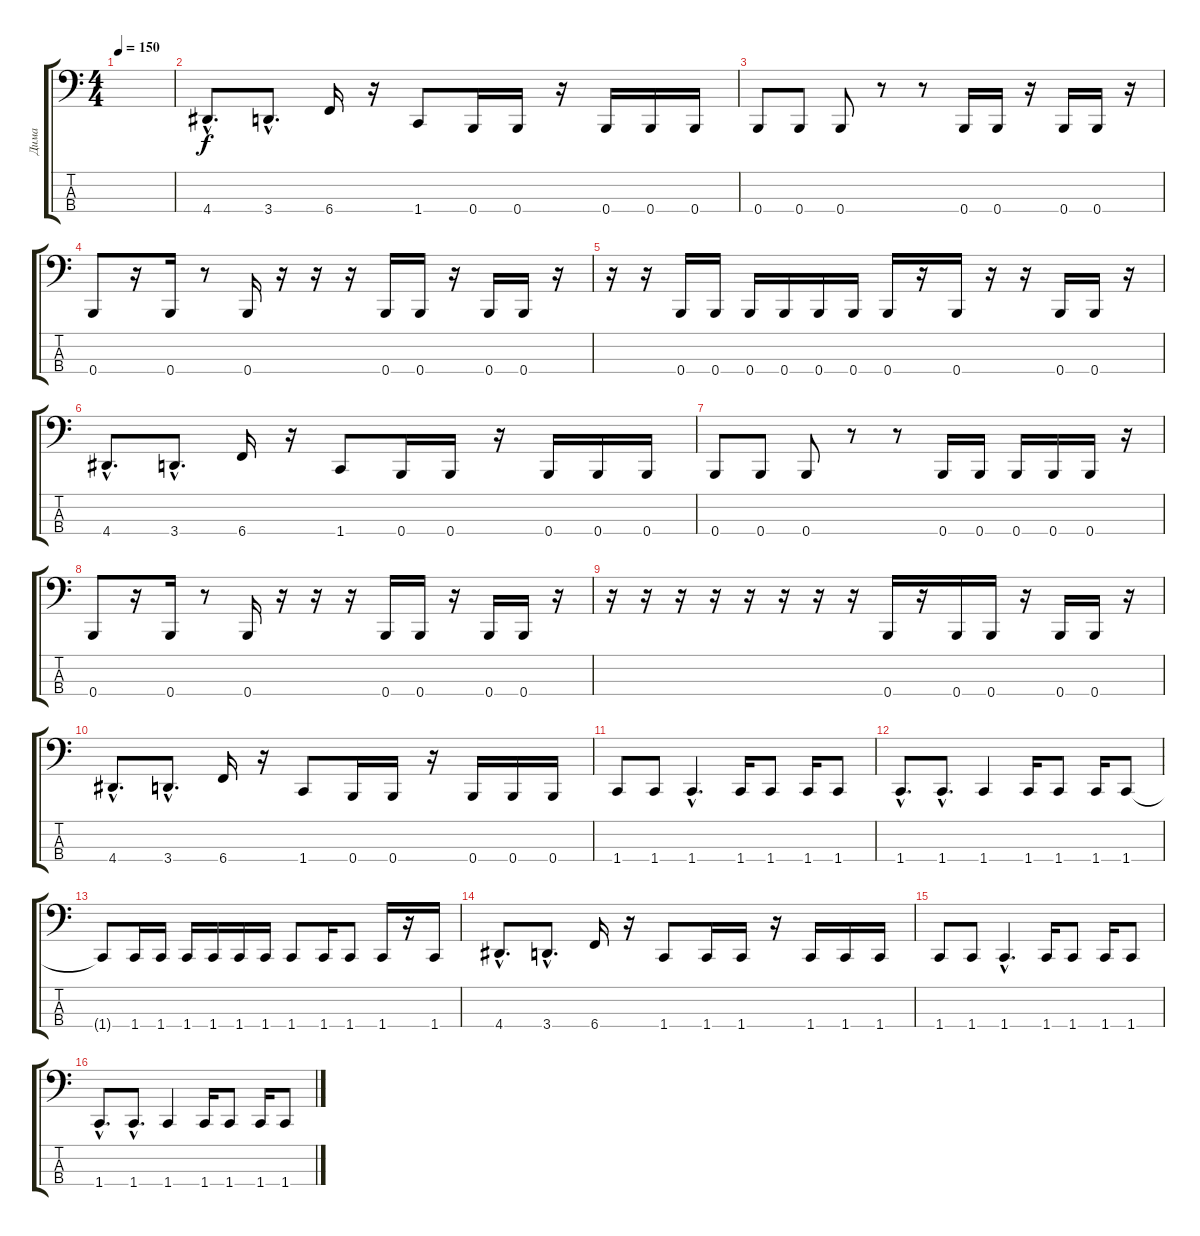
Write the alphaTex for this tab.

\track ("Дима" "Дима") {instrument electricbassfinger}
\staff {score tabs}
\tuning (E2 B1 Gb1 B0) {hide}
\ts (4 4)
\tempo 150
\clef f4
\ks c
|
4.4{hac}.8{d} 3.4{hac}.8{d} 6.4.16 r.16 1.4.8 0.4.16 0.4.16 r.16 0.4.16 0.4.16 0.4.16 |
0.4.8 0.4.8 0.4.8 r.8 r.8 0.4.16 0.4.16 r.16 0.4.16 0.4.16 r.16 |
0.4.8 r.16 0.4.16 r.8 0.4.16 r.16 r.16 r.16 0.4.16 0.4.16 r.16 0.4.16 0.4.16 r.16 |
r.16 r.16 0.4.16 0.4.16 0.4.16 0.4.16 0.4.16 0.4.16 0.4.16 r.16 0.4.16 r.16 r.16 0.4.16 0.4.16 r.16 |
4.4{hac}.8{d} 3.4{hac}.8{d} 6.4.16 r.16 1.4.8 0.4.16 0.4.16 r.16 0.4.16 0.4.16 0.4.16 |
0.4.8 0.4.8 0.4.8 r.8 r.8 0.4.16 0.4.16 0.4.16 0.4.16 0.4.16 r.16 |
0.4.8 r.16 0.4.16 r.8 0.4.16 r.16 r.16 r.16 0.4.16 0.4.16 r.16 0.4.16 0.4.16 r.16 |
r.16 r.16 r.16 r.16 r.16 r.16 r.16 r.16 0.4.16 r.16 0.4.16 0.4.16 r.16 0.4.16 0.4.16 r.16 |
4.4{hac}.8{d} 3.4{hac}.8{d} 6.4.16 r.16 1.4.8 0.4.16 0.4.16 r.16 0.4.16 0.4.16 0.4.16 |
1.4.8 1.4.8 1.4{hac}.4{d} 1.4.16 1.4.8 1.4.16 1.4.8 |
1.4{hac}.8{d} 1.4{hac}.8{d} 1.4.4 1.4.16 1.4.8 1.4.16 1.4.8 |
1.4{t}.8 1.4.16 1.4.16 1.4.16 1.4.16 1.4.16 1.4.16 1.4.8 1.4.16 1.4.8 1.4.16 r.16 1.4.16 |
4.4{hac}.8{d} 3.4{hac}.8{d} 6.4.16 r.16 1.4.8 1.4.16 1.4.16 r.16 1.4.16 1.4.16 1.4.16 |
1.4.8 1.4.8 1.4{hac}.4{d} 1.4.16 1.4.8 1.4.16 1.4.8 |
1.4{hac}.8{d} 1.4{hac}.8{d} 1.4.4 1.4.16 1.4.8 1.4.16 1.4.8
